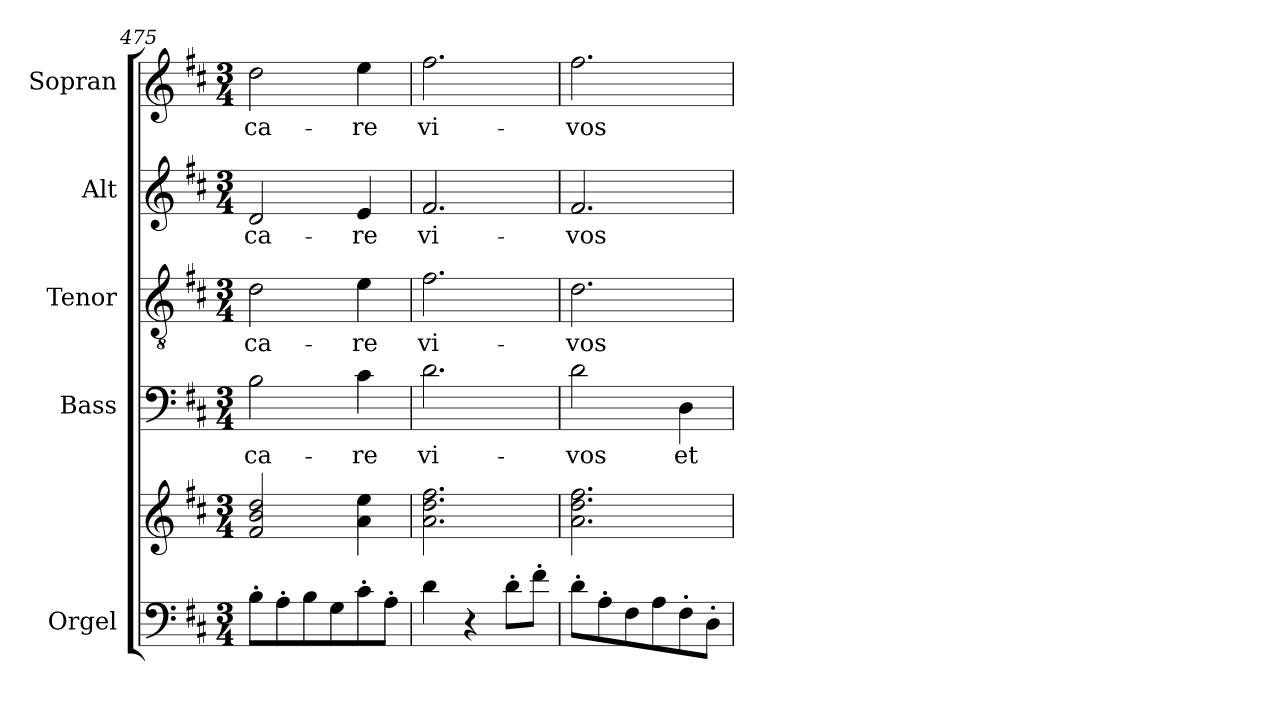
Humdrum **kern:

**kern	**kern	**kern	**text	**kern	**text	**kern	**text	**kern	**text
*part5	*part5	*part4	*part4	*part3	*part3	*part2	*part2	*part1	*part1
*staff6	*staff5	*staff4	*staff4	*staff3	*staff3	*staff2	*staff2	*staff1	*staff1
*I"Orgel	*	*I"Bass	*	*I"Tenor	*	*I"Alt	*	*I"Sopran	*
*I'Org.	*	*I'B.	*	*I'T.	*	*I'A.	*	*I'S.	*
*clefF4	*clefG2	*clefF4	*	*clefGv2	*	*clefG2	*	*clefG2	*
*k[f#c#]	*k[f#c#]	*k[f#c#]	*	*k[f#c#]	*	*k[f#c#]	*	*k[f#c#]	*
*D:	*D:	*D:	*	*D:	*	*D:	*	*D:	*
*M3/4	*M3/4	*M3/4	*	*M3/4	*	*M3/4	*	*M3/4	*
=475	=475	=475	=475	=475	=475	=475	=475	=475	=475
!	!	!	!LO:LY:b	!	!LO:LY:b	!	!LO:LY:b	!	!LO:LY:b
8B'>\L	2f#/ 2b/ 2dd/	2B\	-ca-	2d\	-ca-	2d/	-ca-	2dd\	-ca-
8A'>\	.	.	.	.	.	.	.	.	.
8B\	.	.	.	.	.	.	.	.	.
8G\	.	.	.	.	.	.	.	.	.
!	!	!	!LO:LY:b	!	!LO:LY:b	!	!LO:LY:b	!	!LO:LY:b
8c#'>\	4a\ 4ee\	4c#\	-re	4e\	-re	4e/	-re	4ee\	-re
8A'>\J	.	.	.	.	.	.	.	.	.
=476	=476	=476	=476	=476	=476	=476	=476	=476	=476
!	!	!	!LO:LY:b	!	!LO:LY:b	!	!LO:LY:b	!	!LO:LY:b
4d\	2.a\ 2.dd\ 2.ff#\	2.d\	vi-	2.f#\	vi-	2.f#/	vi-	2.ff#\	vi-
4r	.	.	.	.	.	.	.	.	.
8d'>\L	.	.	.	.	.	.	.	.	.
8f#'>\J	.	.	.	.	.	.	.	.	.
=477	=477	=477	=477	=477	=477	=477	=477	=477	=477
!	!	!	!LO:LY:b	!	!LO:LY:b	!	!LO:LY:b	!	!LO:LY:b
8d'>\L	2.a\ 2.dd\ 2.ff#\	2d\	-vos	2.d\	-vos	2.f#/	-vos	2.ff#\	-vos
8A'>\	.	.	.	.	.	.	.	.	.
8F#\	.	.	.	.	.	.	.	.	.
8A\	.	.	.	.	.	.	.	.	.
!	!	!	!LO:LY:b	!	!	!	!	!	!
8F#'>\	.	4D\	et	.	.	.	.	.	.
8D'>\J	.	.	.	.	.	.	.	.	.
=	=	=	=	=	=	=	=	=	=
*-	*-	*-	*-	*-	*-	*-	*-	*-	*-
